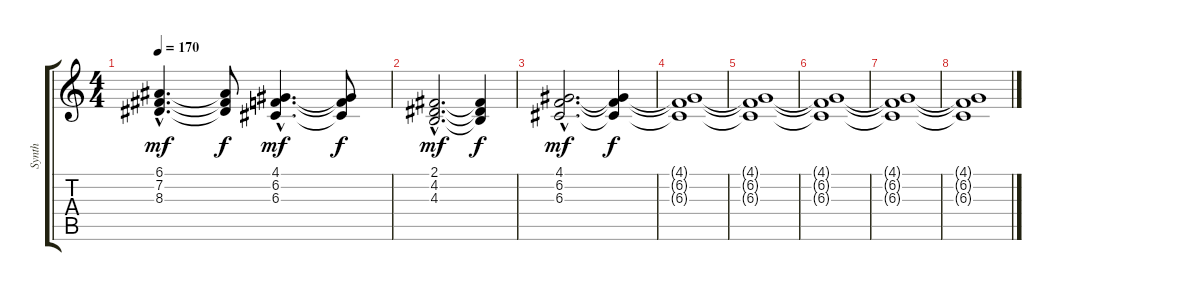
\track ("Synth" "Synth") {instrument stringensemble1}
\staff {score tabs}
\tuning (E4 B3 G3 D3 A2 E2) {hide}
\ts (4 4)
\tempo 170
\clef g2
\ks c
(6.1{hac} 7.2{hac} 8.3{hac}).4{d dy mf} (6.1{t} 7.2{t} 8.3{t}).8{dy f} (4.1{hac} 6.2{hac} 6.3{hac}).4{d dy mf} (4.1{t} 6.2{t} 6.3{t}).8{dy f} |
(2.1{hac} 4.2{hac} 4.3{hac}).2{d dy mf} (2.1{t} 4.2{t} 4.3{t}).4{dy f} |
(4.1{hac} 6.2{hac} 6.3{hac}).2{d dy mf} (4.1{t} 6.2{t} 6.3{t}).4{dy f} |
(4.1{t} 6.2{t} 6.3{t}).1 |
(4.1{t} 6.2{t} 6.3{t}).1 |
(4.1{t} 6.2{t} 6.3{t}).1 |
(4.1{t} 6.2{t} 6.3{t}).1 |
(4.1{t} 6.2{t} 6.3{t}).1
